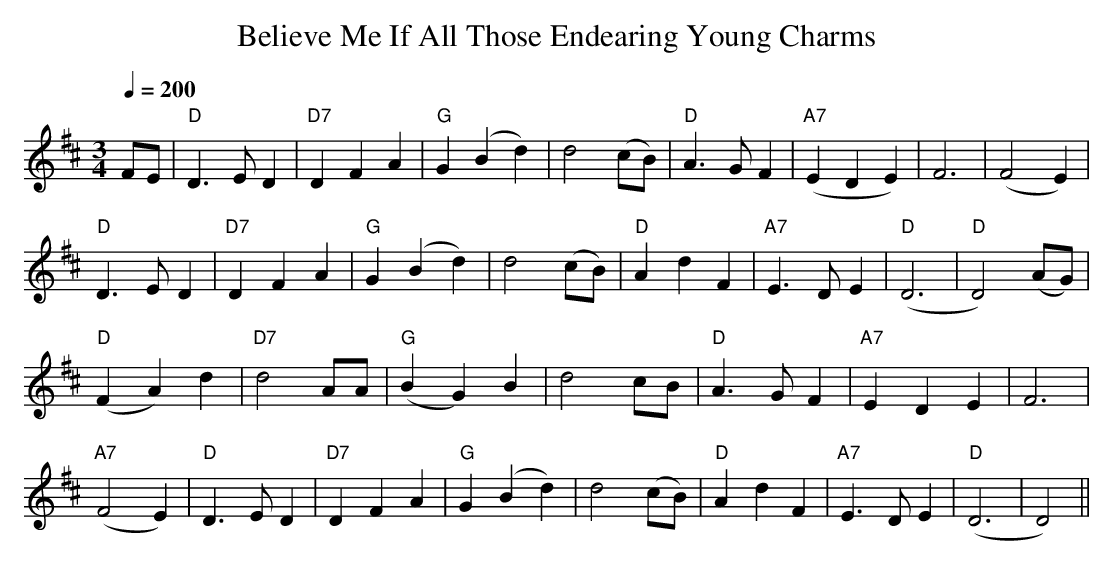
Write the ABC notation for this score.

X:1
T:Believe Me If All Those Endearing Young Charms
M:3/4
L:1/4
Q:1/4=200
K:D
F/2E/2 | "D" D> E D | "D7" DFA | "G" G (Bd) | d2 (c/2B/2) |"D" A> G F | "A7" (EDE)  | F3 | (F2E) |!
"D"  D> E D | "D7" DFA | "G" G (Bd) | d2 (c/2B/2) | "D" A d F | "A7" E>D E | "D" (D3 |"D" D2) (A/2G/2) |!
"D" (FA) d | "D7" d2  A/2A/2 | "G" (BG) B | d2 c/2B/2 | "D" A> G F | "A7" E D E | F3 |!
"A7" (F2E) | "D" D> E D | "D7" DFA | "G" G (Bd) | d2 (c/2B/2) | "D" Ad F| "A7" E> D E| "D" (D3 | D2) ||
